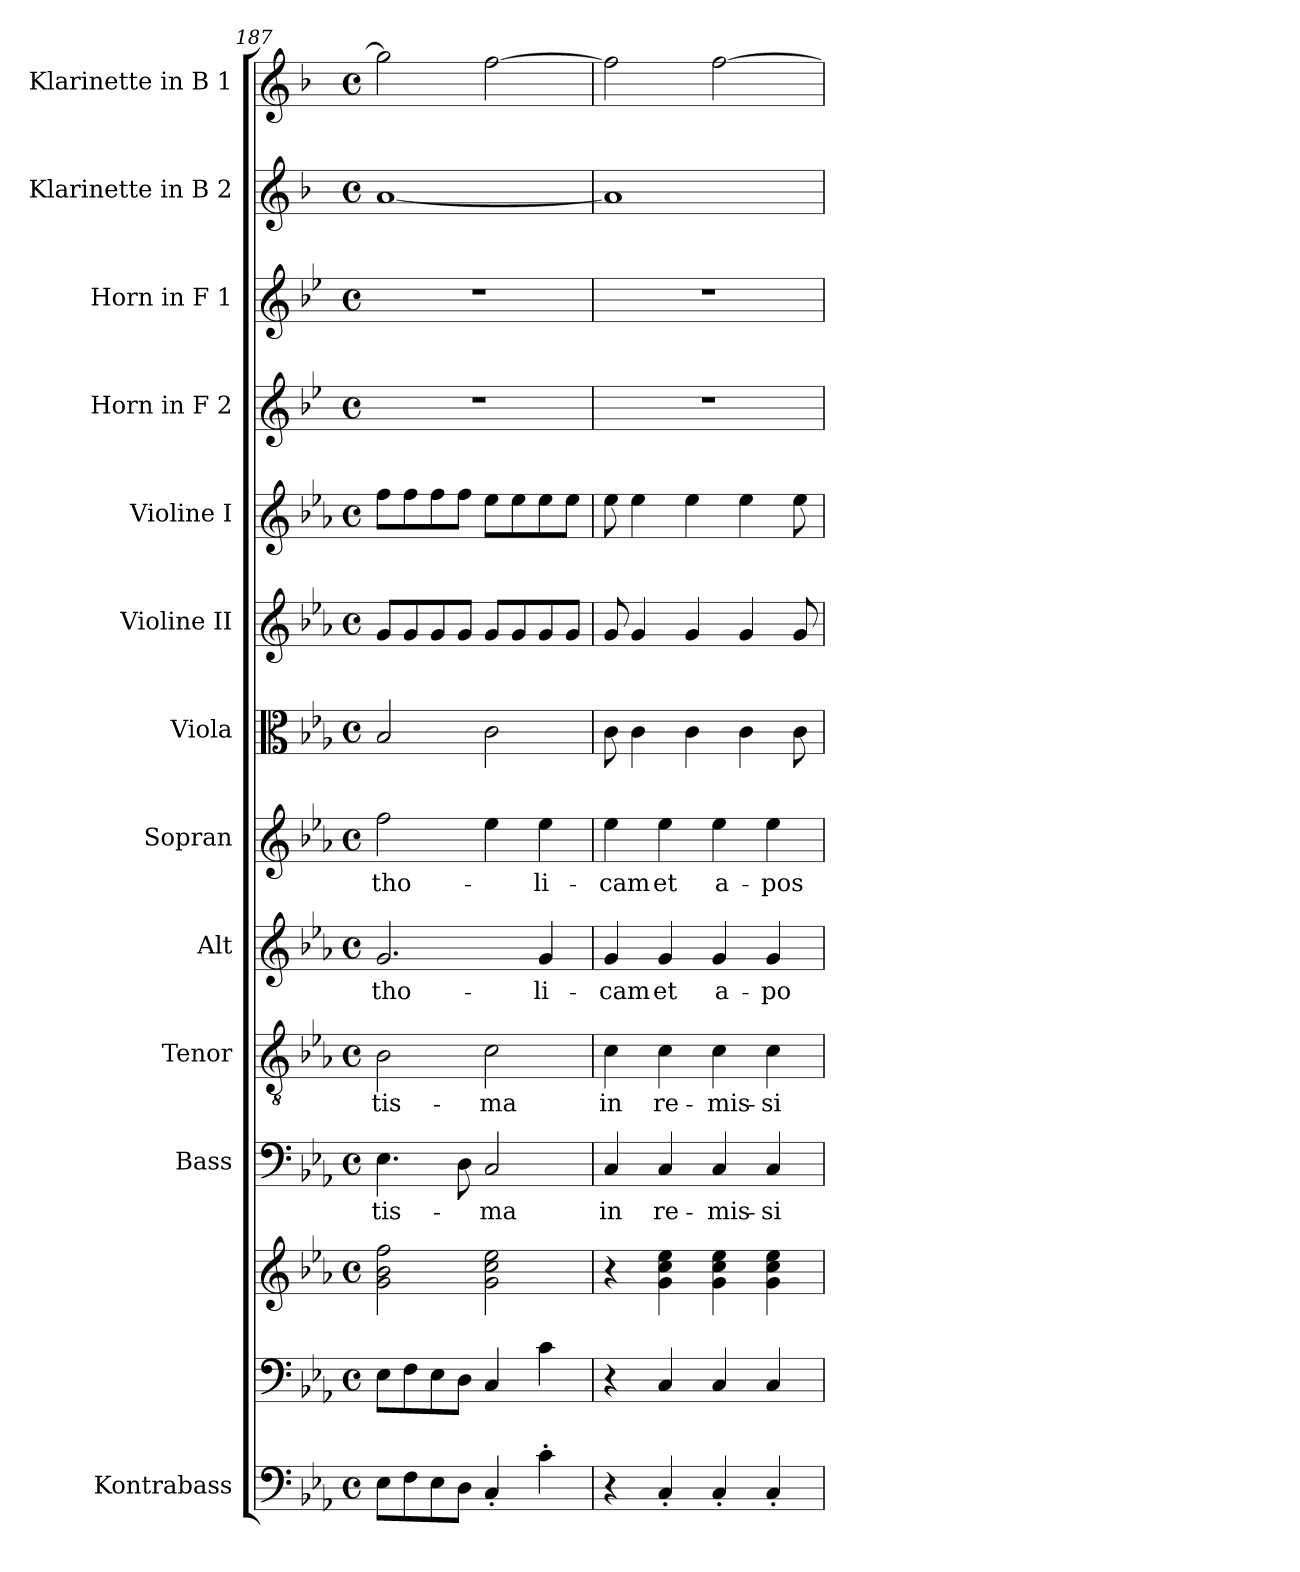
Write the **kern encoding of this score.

**kern	**kern	**kern	**kern	**text	**kern	**text	**kern	**text	**kern	**text	**kern	**kern	**kern	**kern	**kern	**kern	**kern
*part13	*part12	*part12	*part11	*part11	*part10	*part10	*part9	*part9	*part8	*part8	*part7	*part6	*part5	*part4	*part3	*part2	*part1
*staff14	*staff13	*staff12	*staff11	*staff11	*staff10	*staff10	*staff9	*staff9	*staff8	*staff8	*staff7	*staff6	*staff5	*staff4	*staff3	*staff2	*staff1
*I"Kontrabass	*	*	*I"Bass	*	*I"Tenor	*	*I"Alt	*	*I"Sopran	*	*I"Viola	*I"Violine II	*I"Violine I	*I"Horn in F 2	*I"Horn in F 1	*I"Klarinette in B 2	*I"Klarinette in B 1
*I'Kb.	*	*	*I'B	*	*I'T	*	*I'A	*	*I'S	*	*I'Vla.	*I'Vl. II	*I'Vl. I	*I'Hrn. 2	*I'Hrn. 1	*	*
*clefF4	*clefF4	*clefG2	*clefF4	*	*clefGv2	*	*clefG2	*	*clefG2	*	*clefC3	*clefG2	*clefG2	*clefG2	*clefG2	*clefG2	*clefG2
*ITrd7c12	*	*	*	*	*	*	*	*	*	*	*	*	*	*ITrd4c7	*ITrd4c7	*ITrd1c2	*ITrd1c2
*k[b-e-a-]	*k[b-e-a-]	*k[b-e-a-]	*k[b-e-a-]	*	*k[b-e-a-]	*	*k[b-e-a-]	*	*k[b-e-a-]	*	*k[b-e-a-]	*k[b-e-a-]	*k[b-e-a-]	*k[b-e-a-]	*k[b-e-a-]	*k[b-e-a-]	*k[b-e-a-]
*E-:	*E-:	*E-:	*E-:	*	*E-:	*	*E-:	*	*E-:	*	*E-:	*E-:	*E-:	*E-:	*E-:	*E-:	*E-:
*M4/4	*M4/4	*M4/4	*M4/4	*	*M4/4	*	*M4/4	*	*M4/4	*	*M4/4	*M4/4	*M4/4	*M4/4	*M4/4	*M4/4	*M4/4
*met(c)	*met(c)	*met(c)	*met(c)	*	*met(c)	*	*met(c)	*	*met(c)	*	*met(c)	*met(c)	*met(c)	*met(c)	*met(c)	*met(c)	*met(c)
=187	=187	=187	=187	=187	=187	=187	=187	=187	=187	=187	=187	=187	=187	=187	=187	=187	=187
!	!	!	!	!LO:LY:b	!	!LO:LY:b	!	!LO:LY:b	!	!LO:LY:b	!	!	!	!	!	!	!
8EE-\L	8E-\L	2g\ 2b-\ 2ff\	4.E-\	-tis-	2B-\	-tis-	2.g/	-tho-	2ff\	-tho-	2B-/	8g/L	8ff\L	1r	1r	[1g	2ff\]
8FF\	8F\	.	.	.	.	.	.	.	.	.	.	8g/	8ff\	.	.	.	.
8EE-\	8E-\	.	.	.	.	.	.	.	.	.	.	8g/	8ff\	.	.	.	.
8DD\J	8D\J	.	8D\	.	.	.	.	.	.	.	.	8g/J	8ff\J	.	.	.	.
!	!	!	!	!LO:LY:b	!	!LO:LY:b	!	!	!	!	!	!	!	!	!	!	!
4CC'</	4C/	2g\ 2cc\ 2ee-\	2C/	-ma	2c\	-ma	.	.	4ee-\	.	2c\	8g/L	8ee-\L	.	.	.	[2ee-\
.	.	.	.	.	.	.	.	.	.	.	.	8g/	8ee-\	.	.	.	.
!	!	!	!	!	!	!	!	!LO:LY:b	!	!LO:LY:b	!	!	!	!	!	!	!
4C'>\	4c\	.	.	.	.	.	4g/	-li-	4ee-\	-li-	.	8g/	8ee-\	.	.	.	.
.	.	.	.	.	.	.	.	.	.	.	.	8g/J	8ee-\J	.	.	.	.
=188	=188	=188	=188	=188	=188	=188	=188	=188	=188	=188	=188	=188	=188	=188	=188	=188	=188
!	!	!	!	!LO:LY:b	!	!LO:LY:b	!	!LO:LY:b	!	!LO:LY:b	!	!	!	!	!	!	!
4r	4r	4r	4C/	in	4c\	in	4g/	-cam	4ee-\	-cam	8c\	8g/	8ee-\	1r	1r	1g]	2ee-\]
.	.	.	.	.	.	.	.	.	.	.	4c\	4g/	4ee-\	.	.	.	.
!	!	!	!	!LO:LY:b	!	!LO:LY:b	!	!LO:LY:b	!	!LO:LY:b	!	!	!	!	!	!	!
4CC'</	4C/	4g\ 4cc\ 4ee-\	4C/	re-	4c\	re-	4g/	et	4ee-\	et	.	.	.	.	.	.	.
.	.	.	.	.	.	.	.	.	.	.	4c\	4g/	4ee-\	.	.	.	.
!	!	!	!	!LO:LY:b	!	!LO:LY:b	!	!LO:LY:b	!	!LO:LY:b	!	!	!	!	!	!	!
4CC'</	4C/	4g\ 4cc\ 4ee-\	4C/	-mis-	4c\	-mis-	4g/	a-	4ee-\	a-	.	.	.	.	.	.	[2ee-\
.	.	.	.	.	.	.	.	.	.	.	4c\	4g/	4ee-\	.	.	.	.
!	!	!	!	!LO:LY:b	!	!LO:LY:b	!	!LO:LY:b	!	!LO:LY:b	!	!	!	!	!	!	!
4CC'</	4C/	4g\ 4cc\ 4ee-\	4C/	-si-	4c\	-si-	4g/	-po-	4ee-\	-pos-	.	.	.	.	.	.	.
.	.	.	.	.	.	.	.	.	.	.	8c\	8g/	8ee-\	.	.	.	.
=	=	=	=	=	=	=	=	=	=	=	=	=	=	=	=	=	=
*-	*-	*-	*-	*-	*-	*-	*-	*-	*-	*-	*-	*-	*-	*-	*-	*-	*-
